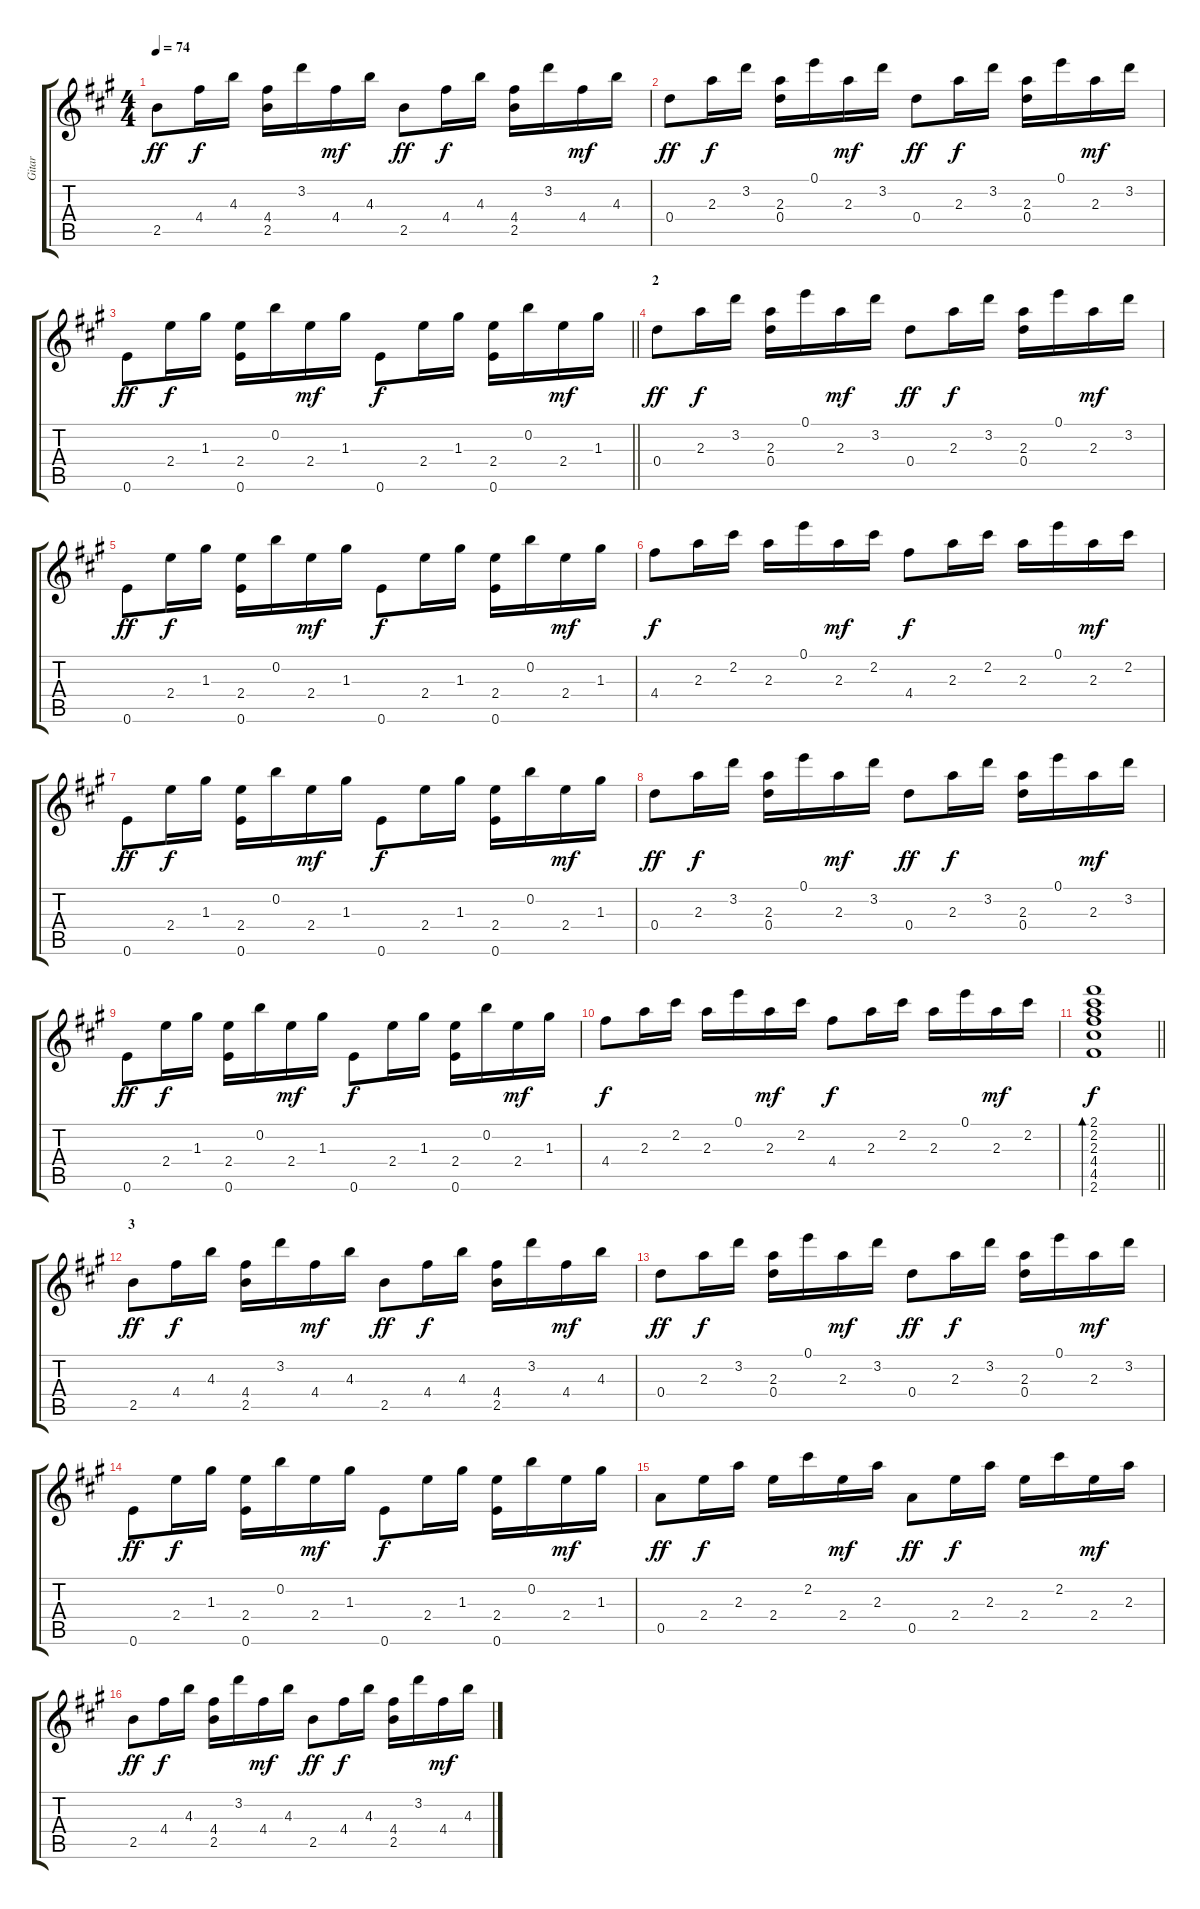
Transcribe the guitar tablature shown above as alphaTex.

\track ("Gitar" "Gitar") {instrument electricguitarjazz}
\staff {score tabs}
\tuning (E4 B3 G3 D3 A2 E2) {hide}
\ts (4 4)
\tempo 74
\clef g2
\ks a
2.5.8{ot 8vb dy ff} 4.4.16{ot 8vb dy f} 4.3.16{ot 8vb} (4.4 2.5).16{ot 8vb} 3.2.16{ot 8vb} 4.4.16{ot 8vb dy mf} 4.3.16{ot 8vb} 2.5.8{ot 8vb dy ff} 4.4.16{ot 8vb dy f} 4.3.16{ot 8vb} (4.4 2.5).16{ot 8vb} 3.2.16{ot 8vb} 4.4.16{ot 8vb dy mf} 4.3.16{ot 8vb} |
0.4.8{ot 8vb dy ff} 2.3.16{ot 8vb dy f} 3.2.16{ot 8vb} (2.3 0.4).16{ot 8vb} 0.1.16{ot 8vb} 2.3.16{ot 8vb dy mf} 3.2.16{ot 8vb} 0.4.8{ot 8vb dy ff} 2.3.16{ot 8vb dy f} 3.2.16{ot 8vb} (2.3 0.4).16{ot 8vb} 0.1.16{ot 8vb} 2.3.16{ot 8vb dy mf} 3.2.16{ot 8vb} |
\barLineRight lightlight
0.6.8{ot 8vb dy ff} 2.4.16{ot 8vb dy f} 1.3.16{ot 8vb} (2.4 0.6).16{ot 8vb} 0.2.16{ot 8vb} 2.4.16{ot 8vb dy mf} 1.3.16{ot 8vb} 0.6.8{ot 8vb dy f} 2.4.16{ot 8vb} 1.3.16{ot 8vb} (2.4 0.6).16{ot 8vb} 0.2.16{ot 8vb} 2.4.16{ot 8vb dy mf} 1.3.16{ot 8vb} |
\section ("" "2")
0.4.8{ot 8vb dy ff} 2.3.16{ot 8vb dy f} 3.2.16{ot 8vb} (2.3 0.4).16{ot 8vb} 0.1.16{ot 8vb} 2.3.16{ot 8vb dy mf} 3.2.16{ot 8vb} 0.4.8{ot 8vb dy ff} 2.3.16{ot 8vb dy f} 3.2.16{ot 8vb} (2.3 0.4).16{ot 8vb} 0.1.16{ot 8vb} 2.3.16{ot 8vb dy mf} 3.2.16{ot 8vb} |
0.6.8{ot 8vb dy ff} 2.4.16{ot 8vb dy f} 1.3.16{ot 8vb} (2.4 0.6).16{ot 8vb} 0.2.16{ot 8vb} 2.4.16{ot 8vb dy mf} 1.3.16{ot 8vb} 0.6.8{ot 8vb dy f} 2.4.16{ot 8vb} 1.3.16{ot 8vb} (2.4 0.6).16{ot 8vb} 0.2.16{ot 8vb} 2.4.16{ot 8vb dy mf} 1.3.16{ot 8vb} |
4.4.8{ot 8vb dy f} 2.3.16{ot 8vb} 2.2.16{ot 8vb} 2.3.16{ot 8vb} 0.1.16{ot 8vb} 2.3.16{ot 8vb dy mf} 2.2.16{ot 8vb} 4.4.8{ot 8vb dy f} 2.3.16{ot 8vb} 2.2.16{ot 8vb} 2.3.16{ot 8vb} 0.1.16{ot 8vb} 2.3.16{ot 8vb dy mf} 2.2.16{ot 8vb} |
0.6.8{ot 8vb dy ff} 2.4.16{ot 8vb dy f} 1.3.16{ot 8vb} (2.4 0.6).16{ot 8vb} 0.2.16{ot 8vb} 2.4.16{ot 8vb dy mf} 1.3.16{ot 8vb} 0.6.8{ot 8vb dy f} 2.4.16{ot 8vb} 1.3.16{ot 8vb} (2.4 0.6).16{ot 8vb} 0.2.16{ot 8vb} 2.4.16{ot 8vb dy mf} 1.3.16{ot 8vb} |
0.4.8{ot 8vb dy ff} 2.3.16{ot 8vb dy f} 3.2.16{ot 8vb} (2.3 0.4).16{ot 8vb} 0.1.16{ot 8vb} 2.3.16{ot 8vb dy mf} 3.2.16{ot 8vb} 0.4.8{ot 8vb dy ff} 2.3.16{ot 8vb dy f} 3.2.16{ot 8vb} (2.3 0.4).16{ot 8vb} 0.1.16{ot 8vb} 2.3.16{ot 8vb dy mf} 3.2.16{ot 8vb} |
0.6.8{ot 8vb dy ff} 2.4.16{ot 8vb dy f} 1.3.16{ot 8vb} (2.4 0.6).16{ot 8vb} 0.2.16{ot 8vb} 2.4.16{ot 8vb dy mf} 1.3.16{ot 8vb} 0.6.8{ot 8vb dy f} 2.4.16{ot 8vb} 1.3.16{ot 8vb} (2.4 0.6).16{ot 8vb} 0.2.16{ot 8vb} 2.4.16{ot 8vb dy mf} 1.3.16{ot 8vb} |
4.4.8{ot 8vb dy f} 2.3.16{ot 8vb} 2.2.16{ot 8vb} 2.3.16{ot 8vb} 0.1.16{ot 8vb} 2.3.16{ot 8vb dy mf} 2.2.16{ot 8vb} 4.4.8{ot 8vb dy f} 2.3.16{ot 8vb} 2.2.16{ot 8vb} 2.3.16{ot 8vb} 0.1.16{ot 8vb} 2.3.16{ot 8vb dy mf} 2.2.16{ot 8vb} |
\barLineRight lightlight
(2.1 2.2 2.3 4.4 4.5 2.6).1{bd 240 ot 8vb dy f} |
\section ("" "3")
2.5.8{ot 8vb dy ff} 4.4.16{ot 8vb dy f} 4.3.16{ot 8vb} (4.4 2.5).16{ot 8vb} 3.2.16{ot 8vb} 4.4.16{ot 8vb dy mf} 4.3.16{ot 8vb} 2.5.8{ot 8vb dy ff} 4.4.16{ot 8vb dy f} 4.3.16{ot 8vb} (4.4 2.5).16{ot 8vb} 3.2.16{ot 8vb} 4.4.16{ot 8vb dy mf} 4.3.16{ot 8vb} |
0.4.8{ot 8vb dy ff} 2.3.16{ot 8vb dy f} 3.2.16{ot 8vb} (2.3 0.4).16{ot 8vb} 0.1.16{ot 8vb} 2.3.16{ot 8vb dy mf} 3.2.16{ot 8vb} 0.4.8{ot 8vb dy ff} 2.3.16{ot 8vb dy f} 3.2.16{ot 8vb} (2.3 0.4).16{ot 8vb} 0.1.16{ot 8vb} 2.3.16{ot 8vb dy mf} 3.2.16{ot 8vb} |
0.6.8{ot 8vb dy ff} 2.4.16{ot 8vb dy f} 1.3.16{ot 8vb} (2.4 0.6).16{ot 8vb} 0.2.16{ot 8vb} 2.4.16{ot 8vb dy mf} 1.3.16{ot 8vb} 0.6.8{ot 8vb dy f} 2.4.16{ot 8vb} 1.3.16{ot 8vb} (2.4 0.6).16{ot 8vb} 0.2.16{ot 8vb} 2.4.16{ot 8vb dy mf} 1.3.16{ot 8vb} |
0.5.8{ot 8vb dy ff} 2.4.16{ot 8vb dy f} 2.3.16{ot 8vb} 2.4.16{ot 8vb} 2.2.16{ot 8vb} 2.4.16{ot 8vb dy mf} 2.3.16{ot 8vb} 0.5.8{ot 8vb dy ff} 2.4.16{ot 8vb dy f} 2.3.16{ot 8vb} 2.4.16{ot 8vb} 2.2.16{ot 8vb} 2.4.16{ot 8vb dy mf} 2.3.16{ot 8vb} |
2.5.8{ot 8vb dy ff} 4.4.16{ot 8vb dy f} 4.3.16{ot 8vb} (4.4 2.5).16{ot 8vb} 3.2.16{ot 8vb} 4.4.16{ot 8vb dy mf} 4.3.16{ot 8vb} 2.5.8{ot 8vb dy ff} 4.4.16{ot 8vb dy f} 4.3.16{ot 8vb} (4.4 2.5).16{ot 8vb} 3.2.16{ot 8vb} 4.4.16{ot 8vb dy mf} 4.3.16{ot 8vb}
